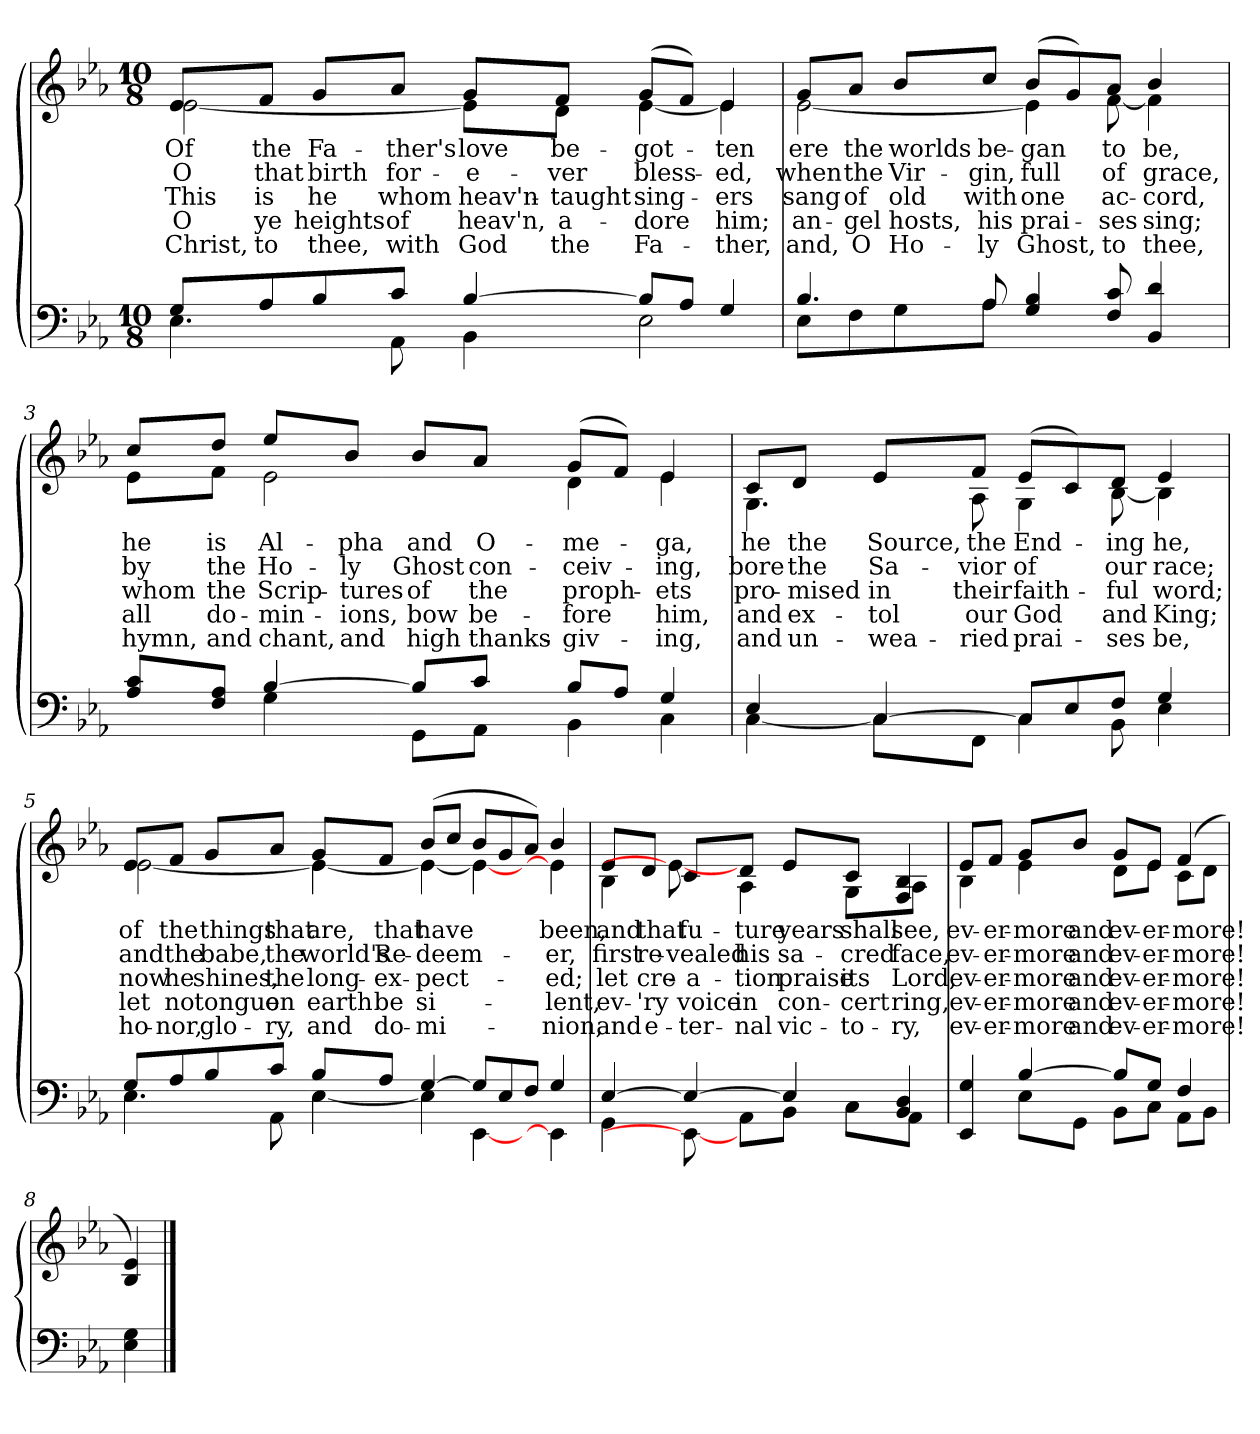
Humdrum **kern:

**kern	**kern	**text	**text	**text	**text	**text
*part2	*part1	*part1	*part1	*part1	*part1	*part1
*staff2	*staff1	*staff1	*staff1	*staff1	*staff1	*staff1
*clefF4	*clefG2	*	*	*	*	*
*k[b-e-a-]	*k[b-e-a-]	*	*	*	*	*
*M10/8	*M10/8	*	*	*	*	*
=1	=1	=1	=1	=1	=1	=1
*^	*	*	*	*	*	*
!	!	!LO:TX:b:i:t=Verse	!	!	!	!	!
!	!	!	!LO:LY:b	!LO:LY:b	!LO:LY:b	!LO:LY:b	!LO:LY:b
*	*	*^	*	*	*	*	*
8G/L	4.E-\	8e-/L	[2e-\	Of	O	This	O	Christ,
!	!	!	!	!LO:LY:b	!LO:LY:b	!LO:LY:b	!LO:LY:b	!LO:LY:b
8A-/	.	8f/J	.	the	that	is	ye	to
!	!	!	!	!LO:LY:b	!LO:LY:b	!LO:LY:b	!LO:LY:b	!LO:LY:b
8B-/	.	8g/L	.	Fa-	birth	he	heights	thee,
!	!	!	!	!LO:LY:b	!LO:LY:b	!LO:LY:b	!LO:LY:b	!LO:LY:b
8c/J	8AA-\	8a-/J	.	-ther's	for-	whom	of	with
!	!	!	!	!LO:LY:b	!LO:LY:b	!LO:LY:b	!LO:LY:b	!LO:LY:b
[4B-/	4BB-\	8g/L	8e-\L]	love	-e-	heav'n--	heav'n,	God
!	!	!	!	!LO:LY:b	!LO:LY:b	!LO:LY:b	!LO:LY:b	!LO:LY:b
.	.	8f/J	8d\J	be-	-ver	-taught	a-	the
!	!	!	!	!LO:LY:b	!LO:LY:b	!LO:LY:b	!LO:LY:b	!LO:LY:b
8B-/L]	2E-\	(>8g/L	[4e-\	-got-	bless-	sing-	-dore	Fa-
8A-/J	.	8f/J)	.	.	.	.	.	.
!	!	!	!	!LO:LY:b	!LO:LY:b	!LO:LY:b	!LO:LY:b	!LO:LY:b
4G/	.	4e-/	4e-\]	-ten	-ed,	-ers	him;	-ther,
!!LO:LB:g=z	!!
=2	=2	=2	=2	=2	=2	=2	=2	=2
!	!	!	!	!LO:LY:b	!LO:LY:b	!LO:LY:b	!LO:LY:b	!LO:LY:b
4.B-/	8E-\L	8g/L	[2e-\	ere	when	sang	an-	and,
!	!	!	!	!LO:LY:b	!LO:LY:b	!LO:LY:b	!LO:LY:b	!LO:LY:b
.	8F\	8a-/J	.	the	the	of	-gel	O
!	!	!	!	!LO:LY:b	!LO:LY:b	!LO:LY:b	!LO:LY:b	!LO:LY:b
.	8G\	8b-/L	.	worlds	Vir-	old	hosts,	Ho-
!	!	!	!	!LO:LY:b	!LO:LY:b	!LO:LY:b	!LO:LY:b	!LO:LY:b
8A-/	8A-\J	8cc/J	.	be-	-gin,	with	his	-ly
!	!	!	!	!LO:LY:b	!LO:LY:b	!LO:LY:b	!LO:LY:b	!LO:LY:b
4G/ 4B-/	2ryy	(>8b-/L	4e-\]	-gan	full	one	prai-	Ghost,
.	.	8g/)	.	.	.	.	.	.
!	!	!	!	!LO:LY:b	!LO:LY:b	!LO:LY:b	!LO:LY:b	!LO:LY:b
8F/ 8c/	.	8a-/J	[8f\	to	of	ac-	-ses	to
!	!	!	!	!LO:LY:b	!LO:LY:b	!LO:LY:b	!LO:LY:b	!LO:LY:b
4BB-/ 4d/	.	4b-/	4f\]	be,	grace,	-cord,	sing;	thee,
.	8ryy	.	.	.	.	.	.	.
!!LO:LB:g=z	!!
=3	=3	=3	=3	=3	=3	=3	=3	=3
!	!	!	!	!LO:LY:b	!LO:LY:b	!LO:LY:b	!LO:LY:b	!LO:LY:b
8A-/ 8c/L	4ryy	8cc/L	8e-\L	he	by	whom	all	hymn,
!	!	!	!	!LO:LY:b	!LO:LY:b	!LO:LY:b	!LO:LY:b	!LO:LY:b
8F/ 8A-/J	.	8dd/J	8f\J	is	the	the	do-	and
!	!	!	!	!LO:LY:b	!LO:LY:b	!LO:LY:b	!LO:LY:b	!LO:LY:b
[4B-/	4G\	8ee-/L	2e-\	Al-	Ho-	Scrip-	-min-	chant,
!	!	!	!	!LO:LY:b	!LO:LY:b	!LO:LY:b	!LO:LY:b	!LO:LY:b
.	.	8b-/J	.	-pha	-ly	-tures	-ions,	and
!	!	!	!	!LO:LY:b	!LO:LY:b	!LO:LY:b	!LO:LY:b	!LO:LY:b
8B-/L]	8GG\L	8b-/L	.	and	Ghost	of	bow	high
!	!	!	!	!LO:LY:b	!LO:LY:b	!LO:LY:b	!LO:LY:b	!LO:LY:b
8c/J	8AA-\J	8a-/J	.	O-	con-	the	be-	thanks-
!	!	!	!	!LO:LY:b	!LO:LY:b	!LO:LY:b	!LO:LY:b	!LO:LY:b
8B-/L	4BB-\	(>8g/L	4d\	-me-	-ceiv-	proph-	-fore	-giv-
8A-/J	.	8f/J)	.	.	.	.	.	.
!	!	!	!	!LO:LY:b	!LO:LY:b	!LO:LY:b	!LO:LY:b	!LO:LY:b
4G/	4C\	4e-/	4e-\	-ga,	-ing,	-ets	him,	-ing,
!!LO:LB:g=z	!!
=4	=4	=4	=4	=4	=4	=4	=4	=4
!	!	!	!	!LO:LY:b	!LO:LY:b	!LO:LY:b	!LO:LY:b	!LO:LY:b
4E-/	[4C\	8c/L	4.G\	he	bore	pro-	and	and
!	!	!	!	!LO:LY:b	!LO:LY:b	!LO:LY:b	!LO:LY:b	!LO:LY:b
.	.	8d/J	.	the	the	-mised	ex-	un-
!	!	!	!	!LO:LY:b	!LO:LY:b	!LO:LY:b	!LO:LY:b	!LO:LY:b
[4C/	8C\L]	8e-/L	.	Source,	Sa-	in	-tol	-wea-
!	!	!	!	!LO:LY:b	!LO:LY:b	!LO:LY:b	!LO:LY:b	!LO:LY:b
.	8FF\J	8f/J	8A-\	the	-vior	their	our	-ried
!	!	!	!	!LO:LY:b	!LO:LY:b	!LO:LY:b	!LO:LY:b	!LO:LY:b
8C/L]	4C\	(>8e-/L	4G\	End-	of	faith-	God	prai-
8E-/	.	8c/)	.	.	.	.	.	.
!	!	!	!	!LO:LY:b	!LO:LY:b	!LO:LY:b	!LO:LY:b	!LO:LY:b
8F/J	8BB-\	8d/J	[8B-\	-ing	our	-ful	and	-ses
!	!	!	!	!LO:LY:b	!LO:LY:b	!LO:LY:b	!LO:LY:b	!LO:LY:b
4G/	4E-\	4e-/	4B-\]	he,	race;	word;	King;	be,
!!LO:LB:g=z	!!
=5	=5	=5	=5	=5	=5	=5	=5	=5
!	!	!	!	!LO:LY:b	!LO:LY:b	!LO:LY:b	!LO:LY:b	!LO:LY:b
8G/L	4.E-\	8e-/L	[2e-\	of	and	now	let	ho-
!	!	!	!	!LO:LY:b	!LO:LY:b	!LO:LY:b	!LO:LY:b	!LO:LY:b
8A-/	.	8f/J	.	the	the	he	no	-nor,
!	!	!	!	!LO:LY:b	!LO:LY:b	!LO:LY:b	!LO:LY:b	!LO:LY:b
8B-/	.	8g/L	.	things	babe,	shines,	tongue	glo-
!	!	!	!	!LO:LY:b	!LO:LY:b	!LO:LY:b	!LO:LY:b	!LO:LY:b
8c/J	8AA-\	8a-/J	.	that	the	the	on	-ry,
!	!	!	!	!LO:LY:b	!LO:LY:b	!LO:LY:b	!LO:LY:b	!LO:LY:b
8B-/L	[4E-\	8g/L	4e-\_	are,	world's	long--	earth	and
!	!	!	!	!LO:LY:b	!LO:LY:b	!LO:LY:b	!LO:LY:b	!LO:LY:b
8A-/J	.	8f/J	.	that	Re-	-ex-	be	do-
!	!	!	!	!LO:LY:b	!LO:LY:b	!LO:LY:b	!LO:LY:b	!LO:LY:b
[4G/	4E-\]	(>8b-/L	4e-\_	have	-deem-	-pect-	si-	-mi-
.	.	8cc/J	.	.	.	.	.	.
8G/L]	[4EE-\	8b-/L	4e-\_	.	.	.	.	.
8E-/	.	8g/	.	.	.	.	.	.
8F/J	8ryy	8a-/J)	8ryy	.	.	.	.	.
!	!	!	!	!LO:LY:b	!LO:LY:b	!LO:LY:b	!LO:LY:b	!LO:LY:b
4G/	4EE-\]	4b-/	4e-\]	been,	-er,	-ed;	-lent,	-nion,
!!LO:LB:g=z	!!
=6	=6	=6	=6	=6	=6	=6	=6	=6
!	!	!	!	!LO:LY:b	!LO:LY:b	!LO:LY:b	!LO:LY:b	!LO:LY:b
[4E-/	4GG\	8e-/L	4B-\	and	first	let	ev-	and
!	!	!	!	!LO:LY:b	!LO:LY:b	!LO:LY:b	!LO:LY:b	!LO:LY:b
.	.	8d/J	.	that	re-	cre-	-'ry	e-
!	!	!	!	!LO:LY:b	!LO:LY:b	!LO:LY:b	!LO:LY:b	!LO:LY:b
4E-/_	8EE-\_	8c/L	8e-\_	fu-	-vealed	-a-	voice	-ter-
!	!	!	!	!LO:LY:b	!LO:LY:b	!LO:LY:b	!LO:LY:b	!LO:LY:b
.	8AA-\L	8d/J	4A-\	-ture	his	-tion	in	-nal
!	!	!	!	!LO:LY:b	!LO:LY:b	!LO:LY:b	!LO:LY:b	!LO:LY:b
4E-/]	8BB-\J	8e-/L	.	years	sa-	praise	con-	vic-
!	!	!	!	!LO:LY:b	!LO:LY:b	!LO:LY:b	!LO:LY:b	!LO:LY:b
.	8C\L	8c/J	8G\L	shall	-cred	its	-cert	-to-
!	!	!	!	!LO:LY:b	!LO:LY:b	!LO:LY:b	!LO:LY:b	!LO:LY:b
4BB-/ 4D/	8AA-\J	4F/ 4B-/	8A-\J	see,	face,	Lord,	ring,	-ry,
.	8ryy	.	8ryy	.	.	.	.	.
!!LO:LB:g=z	!!
=7	=7	=7	=7	=7	=7	=7	=7	=7
!	!	!	!	!LO:LY:b	!LO:LY:b	!LO:LY:b	!LO:LY:b	!LO:LY:b
4EE-/ 4G/	4ryy	8e-/L	4B-\	ev-	ev-	ev-	ev-	ev-
!	!	!	!	!LO:LY:b	!LO:LY:b	!LO:LY:b	!LO:LY:b	!LO:LY:b
.	.	8f/J	.	-er-	-er-	-er-	-er-	-er-
!	!	!	!	!LO:LY:b	!LO:LY:b	!LO:LY:b	!LO:LY:b	!LO:LY:b
[4B-/	8E-\L	8g/L	4e-\	-more	-more	-more	-more	-more
!	!	!	!	!LO:LY:b	!LO:LY:b	!LO:LY:b	!LO:LY:b	!LO:LY:b
.	8GG\J	8b-/J	.	and	and	and	and	and
!	!	!	!	!LO:LY:b	!LO:LY:b	!LO:LY:b	!LO:LY:b	!LO:LY:b
8B-/L]	8BB-\L	8g/L	8d\L	ev-	ev-	ev-	ev-	ev-
!	!	!	!	!LO:LY:b	!LO:LY:b	!LO:LY:b	!LO:LY:b	!LO:LY:b
8G/J	8C\J	8e-/J	8e-\J	-er-	-er-	-er-	-er-	-er-
!	!	!	!	!LO:LY:b	!LO:LY:b	!LO:LY:b	!LO:LY:b	!LO:LY:b
4F/	8AA-\L	(>4f/	8c\L	-more!	-more!	-more!	-more!	-more!
.	8BB-\J	.	8d\J	.	.	.	.	.
*v	*v	*	*	*	*	*	*	*
*	*v	*v	*	*	*	*	*
=8	=8	=8	=8	=8	=8	=8
4E-\ 4G\	4B-/ 4e-/)	.	.	.	.	.
==	==	==	==	==	==	==
*-	*-	*-	*-	*-	*-	*-
